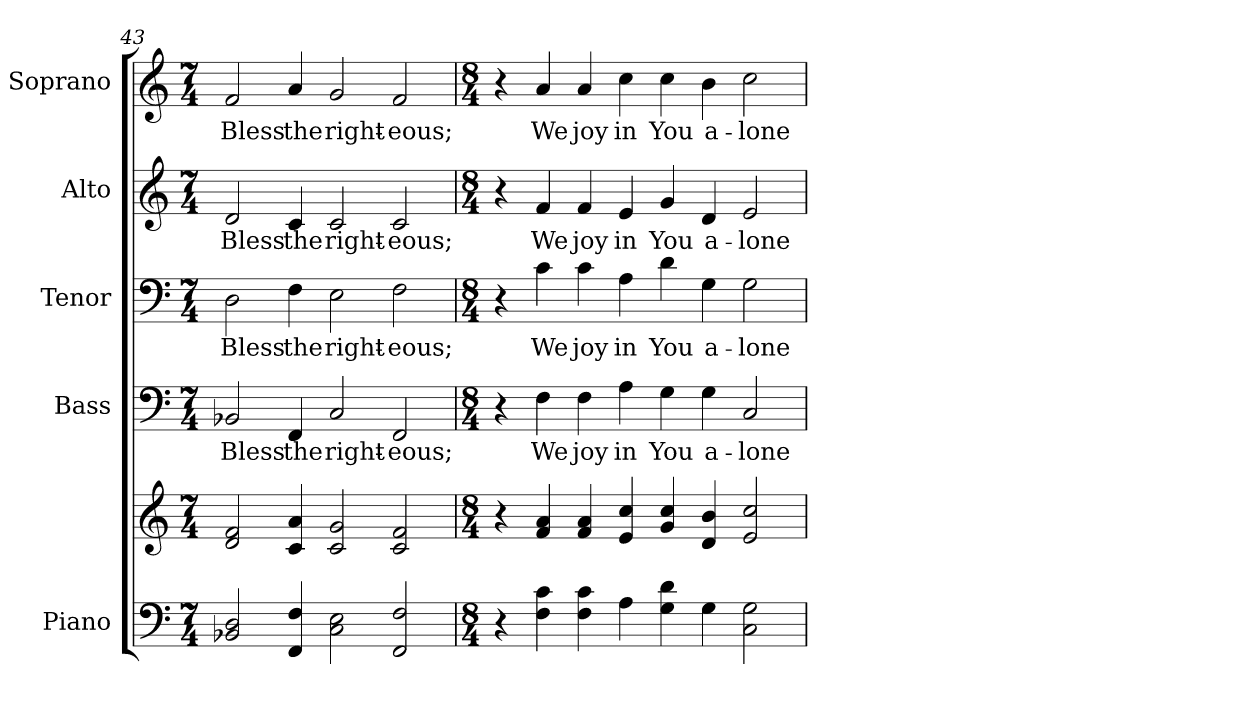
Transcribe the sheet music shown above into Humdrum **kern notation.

**kern	**kern	**kern	**text	**kern	**text	**kern	**text	**kern	**text
*part5	*part5	*part4	*part4	*part3	*part3	*part2	*part2	*part1	*part1
*staff6	*staff5	*staff4	*staff4	*staff3	*staff3	*staff2	*staff2	*staff1	*staff1
*I"Piano	*	*I"Bass	*	*I"Tenor	*	*I"Alto	*	*I"Soprano	*
*I'Pno.	*	*I'B.	*	*I'T.	*	*I'A.	*	*I'S.	*
!!LO:PB:g=z
*clefF4	*clefG2	*clefF4	*	*clefF4	*	*clefG2	*	*clefG2	*
*k[]	*k[]	*k[]	*	*k[]	*	*k[]	*	*k[]	*
*C:	*C:	*C:	*	*C:	*	*C:	*	*C:	*
*M7/4	*M7/4	*M7/4	*	*M7/4	*	*M7/4	*	*M7/4	*
=43	=43	=43	=43	=43	=43	=43	=43	=43	=43
!	!	!	!LO:LY:b:color=#000000	!	!	!	!	!	!
!	!	!	!	!	!LO:LY:b:color=#000000	!	!	!	!
!	!	!	!	!	!	!	!LO:LY:b:color=#000000	!	!
!	!	!	!	!	!	!	!	!	!LO:LY:b:color=#000000
2BB-Xi/ 2Di	2di/ 2fi	2BB-Xi/	Bless	2Di\	Bless	2di/	Bless	2fi/	Bless
!	!	!	!LO:LY:b:color=#000000	!	!	!	!	!	!
!	!	!	!	!	!LO:LY:b:color=#000000	!	!	!	!
!	!	!	!	!	!	!	!LO:LY:b:color=#000000	!	!
!	!	!	!	!	!	!	!	!	!LO:LY:b:color=#000000
4FFi/ 4Fi	4ci/ 4ai	4FFi/	the	4Fi\	the	4ci/	the	4ai/	the
!	!	!	!LO:LY:b:color=#000000	!	!	!	!	!	!
!	!	!	!	!	!LO:LY:b:color=#000000	!	!	!	!
!	!	!	!	!	!	!	!LO:LY:b:color=#000000	!	!
!	!	!	!	!	!	!	!	!	!LO:LY:b:color=#000000
2Ci\ 2Ei	2ci/ 2gi	2Ci/	right-	2Ei\	right-	2ci/	right-	2gi/	right-
!	!	!	!LO:LY:b:color=#000000	!	!	!	!	!	!
!	!	!	!	!	!LO:LY:b:color=#000000	!	!	!	!
!	!	!	!	!	!	!	!LO:LY:b:color=#000000	!	!
!	!	!	!	!	!	!	!	!	!LO:LY:b:color=#000000
2FFi/ 2Fi	2ci/ 2fi	2FFi/	-eous;	2Fi\	-eous;	2ci/	-eous;	2fi/	-eous;
=44	=44	=44	=44	=44	=44	=44	=44	=44	=44
*M8/4	*M8/4	*M8/4	*	*M8/4	*	*M8/4	*	*M8/4	*
4r	4r	4r	.	4r	.	4r	.	4r	.
!	!	!	!LO:LY:b:color=#000000	!	!	!	!	!	!
!	!	!	!	!	!LO:LY:b:color=#000000	!	!	!	!
!	!	!	!	!	!	!	!LO:LY:b:color=#000000	!	!
!	!	!	!	!	!	!	!	!	!LO:LY:b:color=#000000
4Fi\ 4ci	4fi/ 4ai	4Fi\	We	4ci\	We	4fi/	We	4ai/	We
!	!	!	!LO:LY:b:color=#000000	!	!	!	!	!	!
!	!	!	!	!	!LO:LY:b:color=#000000	!	!	!	!
!	!	!	!	!	!	!	!LO:LY:b:color=#000000	!	!
!	!	!	!	!	!	!	!	!	!LO:LY:b:color=#000000
4Fi\ 4ci	4fi/ 4ai	4Fi\	joy	4ci\	joy	4fi/	joy	4ai/	joy
!	!	!	!LO:LY:b:color=#000000	!	!	!	!	!	!
!	!	!	!	!	!LO:LY:b:color=#000000	!	!	!	!
!	!	!	!	!	!	!	!LO:LY:b:color=#000000	!	!
!	!	!	!	!	!	!	!	!	!LO:LY:b:color=#000000
4Ai\	4ei/ 4cci	4Ai\	in	4Ai\	in	4ei/	in	4cci\	in
!	!	!	!LO:LY:b:color=#000000	!	!	!	!	!	!
!	!	!	!	!	!LO:LY:b:color=#000000	!	!	!	!
!	!	!	!	!	!	!	!LO:LY:b:color=#000000	!	!
!	!	!	!	!	!	!	!	!	!LO:LY:b:color=#000000
4Gi\ 4di	4gi/ 4cci	4Gi\	You	4di\	You	4gi/	You	4cci\	You
!	!	!	!LO:LY:b:color=#000000	!	!	!	!	!	!
!	!	!	!	!	!LO:LY:b:color=#000000	!	!	!	!
!	!	!	!	!	!	!	!LO:LY:b:color=#000000	!	!
!	!	!	!	!	!	!	!	!	!LO:LY:b:color=#000000
4Gi\	4di/ 4bi	4Gi\	a-	4Gi\	a-	4di/	a-	4bi\	a-
!	!	!	!LO:LY:b:color=#000000	!	!	!	!	!	!
!	!	!	!	!	!LO:LY:b:color=#000000	!	!	!	!
!	!	!	!	!	!	!	!LO:LY:b:color=#000000	!	!
!	!	!	!	!	!	!	!	!	!LO:LY:b:color=#000000
2Ci\ 2Gi	2ei/ 2cci	2Ci/	-lone	2Gi\	-lone	2ei/	-lone	2cci\	-lone
=	=	=	=	=	=	=	=	=	=
*-	*-	*-	*-	*-	*-	*-	*-	*-	*-
